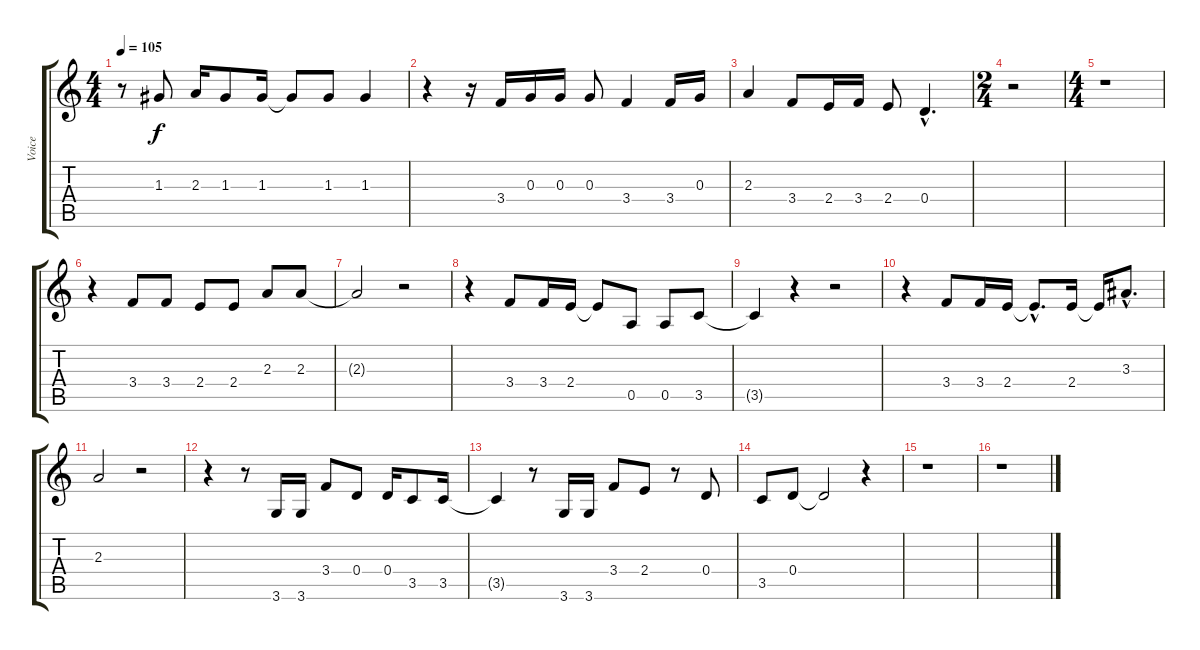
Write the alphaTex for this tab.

\track ("Voice" "Voice") {instrument choiraahs}
\staff {score tabs}
\tuning (E5 B4 G4 D4 A3 E3) {hide}
\ts (4 4)
\tempo 105
\clef g2
\ks c
r.8{dy f} 1.3.8 2.3.16 1.3.8 1.3.16 1.3{t}.8 1.3.8 1.3.4 |
r.4 r.16 3.4.16 0.3.16 0.3.16 0.3.8 3.4.4 3.4.16 0.3.16 |
2.3.4 3.4.8 2.4.16 3.4.16 2.4.8 0.4{hac}.4{d} |
\ts (2 4)
r.2 |
\ts (4 4)
r.1 |
r.4 3.4.8 3.4.8 2.4.8 2.4.8 2.3.8 2.3.8 |
2.3{t}.2 r.2 |
r.4 3.4.8 3.4.16 2.4.16 2.4{t}.8 0.5.8 0.5.8 3.5.8 |
3.5{t}.4 r.4 r.2 |
r.4 3.4.8 3.4.16 2.4.16 2.4{hac t}.8{d} 2.4.16 2.4{t}.16 3.3{hac}.8{d} |
2.3.2 r.2 |
r.4 r.8 3.6.16 3.6.16 3.4.8 0.4.8 0.4.16 3.5.8 3.5.16 |
3.5{t}.4 r.8 3.6.16 3.6.16 3.4.8 2.4.8 r.8 0.4.8 |
3.5.8 0.4.8 0.4{t}.2 r.4 |
r.1 |
r.1
